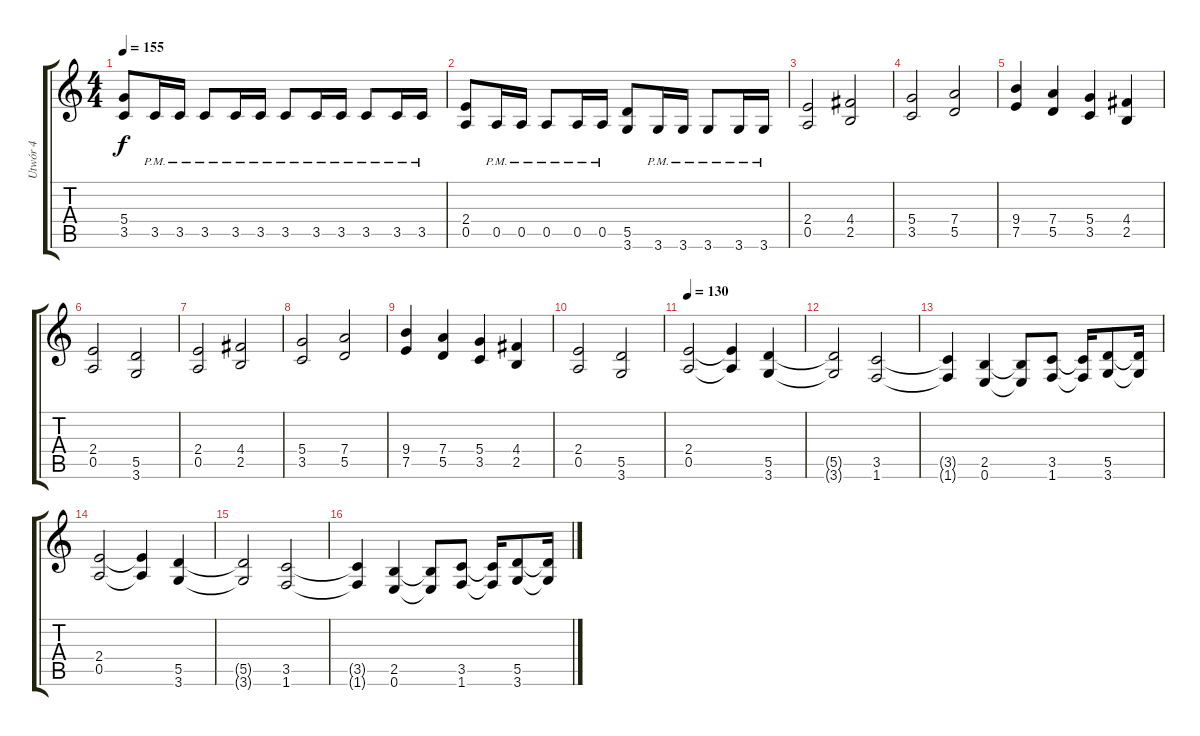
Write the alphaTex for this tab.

\track ("Utwór 4" "Utwór 4") {instrument distortionguitar}
\staff {score tabs}
\tuning (E4 B3 G3 D3 A2 E2) {hide}
\ts (4 4)
\tempo 155
\clef g2
\ks c
(5.4 3.5).8{dy f} 3.5{pm}.16 3.5{pm}.16 3.5{pm}.8 3.5{pm}.16 3.5{pm}.16 3.5{pm}.8 3.5{pm}.16 3.5{pm}.16 3.5{pm}.8 3.5{pm}.16 3.5{pm}.16 |
(2.4 0.5).8 0.5{pm}.16 0.5{pm}.16 0.5{pm}.8 0.5{pm}.16 0.5{pm}.16 (5.5 3.6).8 3.6{pm}.16 3.6{pm}.16 3.6{pm}.8 3.6{pm}.16 3.6{pm}.16 |
(2.4 0.5).2 (4.4 2.5).2 |
(5.4 3.5).2 (7.4 5.5).2 |
(9.4 7.5).4 (7.4 5.5).4 (5.4 3.5).4 (4.4 2.5).4 |
(2.4 0.5).2 (5.5 3.6).2 |
(2.4 0.5).2 (4.4 2.5).2 |
(5.4 3.5).2 (7.4 5.5).2 |
(9.4 7.5).4 (7.4 5.5).4 (5.4 3.5).4 (4.4 2.5).4 |
(2.4 0.5).2 (5.5 3.6).2 |
\tempo 130
(2.4 0.5).2 (2.4{t} 0.5{t}).4 (5.5 3.6).4 |
(5.5{t} 3.6{t}).2 (3.5 1.6).2 |
(3.5{t} 1.6{t}).4 (2.5 0.6).4 (2.5{t} 0.6{t}).8 (3.5 1.6).8 (3.5{t} 1.6{t}).16 (5.5 3.6).8 (5.5{t} 3.6{t}).16 |
(2.4 0.5).2 (2.4{t} 0.5{t}).4 (5.5 3.6).4 |
(5.5{t} 3.6{t}).2 (3.5 1.6).2 |
(3.5{t} 1.6{t}).4 (2.5 0.6).4 (2.5{t} 0.6{t}).8 (3.5 1.6).8 (3.5{t} 1.6{t}).16 (5.5 3.6).8 (5.5{t} 3.6{t}).16
